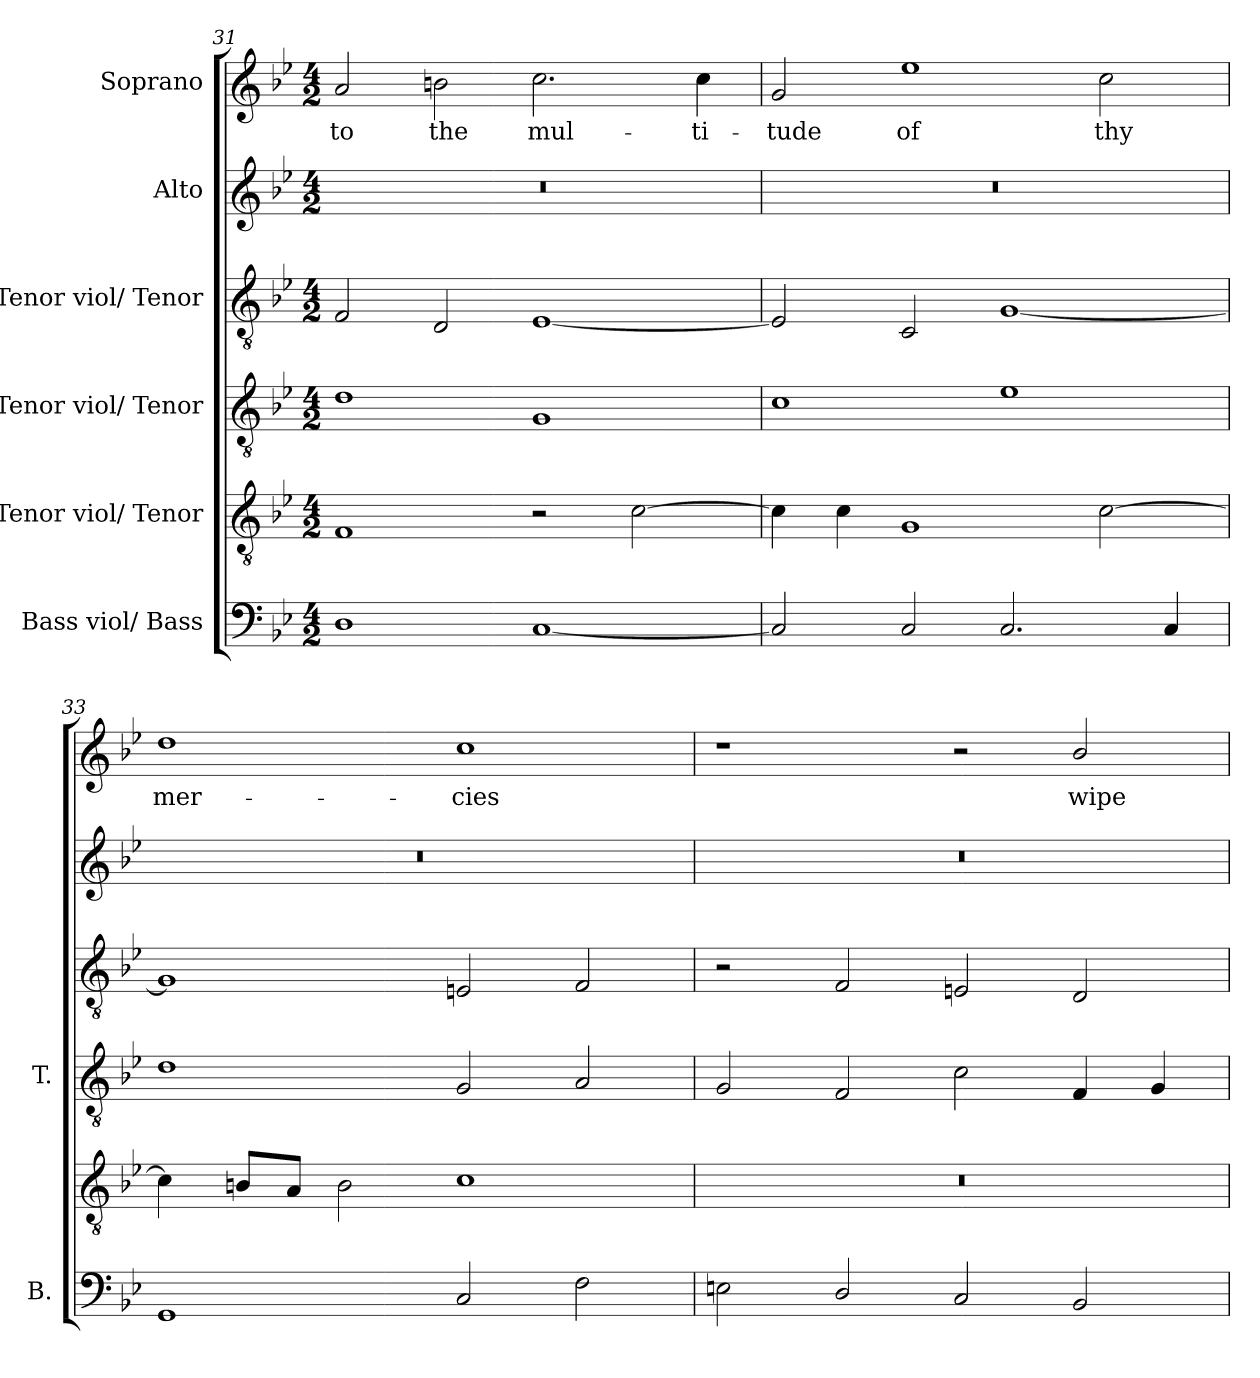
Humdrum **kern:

**kern	**kern	**kern	**kern	**kern	**kern	**text
*part6	*part5	*part4	*part3	*part2	*part1	*part1
*staff6	*staff5	*staff4	*staff3	*staff2	*staff1	*staff1
*I"Bass viol/ Bass	*I"Tenor viol/ Tenor	*I"Tenor viol/ Tenor	*I"Tenor viol/ Tenor	*I"Alto	*I"Soprano	*
*I'B.	*	*I'T.	*	*	*	*
*clefF4	*clefGv2	*clefGv2	*clefGv2	*clefG2	*clefG2	*
*	*ITrd7c12	*ITrd7c12	*	*	*	*
*k[b-e-]	*k[b-e-]	*k[b-e-]	*k[b-e-]	*k[b-e-]	*k[b-e-]	*
*B-:	*B-:	*B-:	*B-:	*B-:	*B-:	*
*M4/2	*M4/2	*M4/2	*M4/2	*M4/2	*M4/2	*
=31	=31	=31	=31	=31	=31	=31
!	!	!	!	!LO:N:vis=1	!	!
!	!	!	!	!	!	!LO:LY:b:color=#000000
1Di	1FFi	1Di	2Fi/	0r	2ai/	to
!	!	!	!	!	!	!LO:LY:b:color=#000000
.	.	.	2Di/	.	2bni\	the
!	!	!	!	!	!	!LO:LY:b:color=#000000
[1Ci	2r	1GGi	[1E-i	.	2.cci\	mul-
.	[2Ci\	.	.	.	.	.
!	!	!	!	!	!	!LO:LY:b:color=#000000
.	.	.	.	.	4cci\	-ti-
=32	=32	=32	=32	=32	=32	=32
!	!	!	!	!LO:N:vis=1	!	!
!	!	!	!	!	!	!LO:LY:b:color=#000000
2Ci/]	4Ci\]	1Ci	2E-i/]	0r	2gi/	-tude
.	4Ci\	.	.	.	.	.
!	!	!	!	!	!	!LO:LY:b:color=#000000
2Ci/	1GGi	.	2Ci/	.	1ee-i	of
2.Ci/	.	1E-i	[1Gi	.	.	.
!	!	!	!	!	!	!LO:LY:b:color=#000000
.	[2Ci\	.	.	.	2cci\	thy
4Ci/	.	.	.	.	.	.
!!LO:LB:g=z
=33	=33	=33	=33	=33	=33	=33
!	!	!	!	!LO:N:vis=1	!	!
!	!	!	!	!	!	!LO:LY:b:color=#000000
1GGi	4Ci\]	1Di	1Gi]	0r	1ddi	mer-
.	8BBni/L	.	.	.	.	.
.	8AAi/J	.	.	.	.	.
.	2BBi\	.	.	.	.	.
!	!	!	!	!	!	!LO:LY:b:color=#000000
2Ci/	1Ci	2GGi/	2Eni/	.	1cci	-cies
2Fi\	.	2AAi/	2Fi/	.	.	.
=34	=34	=34	=34	=34	=34	=34
!	!LO:N:vis=1	!	!	!LO:N:vis=1	!	!
2Eni\	0r	2GGi/	2r	0r	1r	.
2Di/	.	2FFi/	2Fi/	.	.	.
2Ci/	.	2Ci\	2Eni/	.	2r	.
!	!	!	!	!	!	!LO:LY:b:color=#000000
2BB-i/	.	4FFi/	2Di/	.	2b-i/	wipe
.	.	4GGi/	.	.	.	.
=	=	=	=	=	=	=
*-	*-	*-	*-	*-	*-	*-
